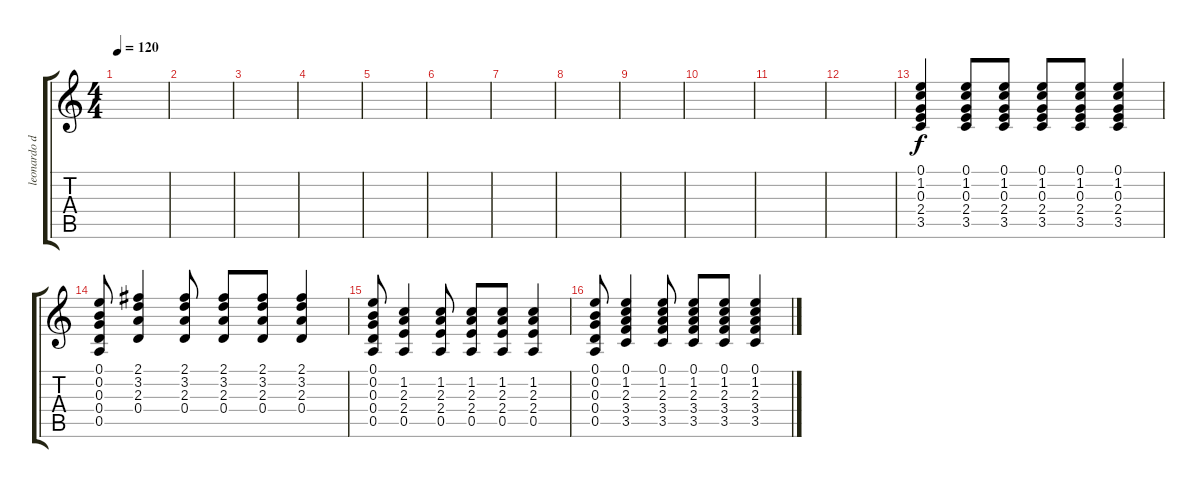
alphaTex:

\track ("leonardo de lozanne" "leonardo d") {instrument electricguitarclean}
\staff {score tabs}
\tuning (E4 B3 G3 D3 A2 E2) {hide}
\ts (4 4)
\tempo 120
\clef g2
\ks c
|
|
|
|
|
|
|
|
|
|
|
|
(0.1 1.2 0.3 2.4 3.5).4 (0.1 1.2 0.3 2.4 3.5).8 (0.1 1.2 0.3 2.4 3.5).8 (0.1 1.2 0.3 2.4 3.5).8 (0.1 1.2 0.3 2.4 3.5).8 (0.1 1.2 0.3 2.4 3.5).4 |
(0.1 0.2 0.3 0.4 0.5).8 (2.1 3.2 2.3 0.4).4 (2.1 3.2 2.3 0.4).8 (2.1 3.2 2.3 0.4).8 (2.1 3.2 2.3 0.4).8 (2.1 3.2 2.3 0.4).4 |
(0.1 0.2 0.3 0.4 0.5).8 (1.2 2.3 2.4 0.5).4 (1.2 2.3 2.4 0.5).8 (1.2 2.3 2.4 0.5).8 (1.2 2.3 2.4 0.5).8 (1.2 2.3 2.4 0.5).4 |
(0.1 0.2 0.3 0.4 0.5).8 (0.1 1.2 2.3 3.4 3.5).4 (0.1 1.2 2.3 3.4 3.5).8 (0.1 1.2 2.3 3.4 3.5).8 (0.1 1.2 2.3 3.4 3.5).8 (0.1 1.2 2.3 3.4 3.5).4
